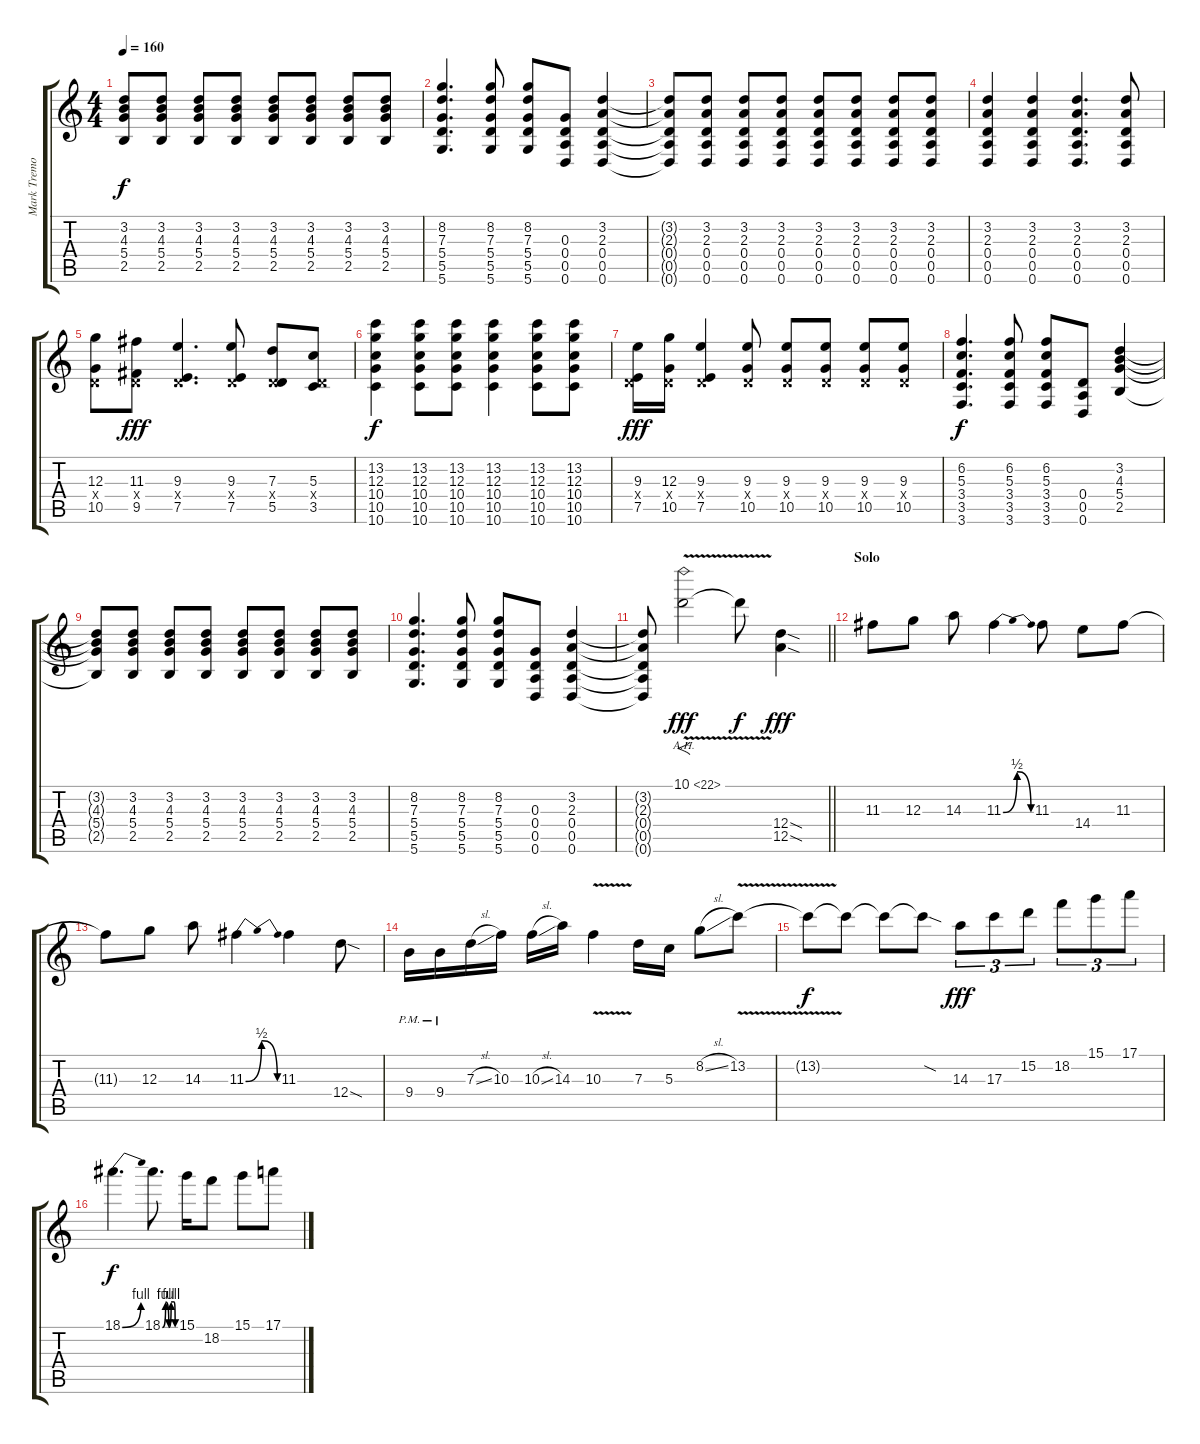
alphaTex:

\track ("Mark Tremonti [Guitar]" "Mark Tremo") {instrument electricguitarjazz}
\staff {score tabs}
\tuning (E4 B3 G3 D3 A2 D2) {hide}
\ts (4 4)
\tempo 160
\clef g2
\ks c
(3.2{t} 4.3{t} 5.4{t} 2.5{t}).8{dy f} (3.2 4.3 5.4 2.5).8 (3.2 4.3 5.4 2.5).8 (3.2 4.3 5.4 2.5).8 (3.2 4.3 5.4 2.5).8 (3.2 4.3 5.4 2.5).8 (3.2 4.3 5.4 2.5).8 (3.2 4.3 5.4 2.5).8 |
(8.2 7.3 5.4 5.5 5.6).4{d} (8.2 7.3 5.4 5.5 5.6).8 (8.2 7.3 5.4 5.5 5.6).8 (0.3 0.4 0.5 0.6).8 (3.2 2.3 0.4 0.5 0.6).4 |
(3.2{t} 2.3{t} 0.4{t} 0.5{t} 0.6{t}).8 (3.2 2.3 0.4 0.5 0.6).8 (3.2 2.3 0.4 0.5 0.6).8 (3.2 2.3 0.4 0.5 0.6).8 (3.2 2.3 0.4 0.5 0.6).8 (3.2 2.3 0.4 0.5 0.6).8 (3.2 2.3 0.4 0.5 0.6).8 (3.2 2.3 0.4 0.5 0.6).8 |
(3.2 2.3 0.4 0.5 0.6).4 (3.2 2.3 0.4 0.5 0.6).4 (3.2 2.3 0.4 0.5 0.6).4{d} (3.2 2.3 0.4 0.5 0.6).8 |
(12.3 0.4{x} 10.5).8 (11.3 0.4{x} 9.5).8{dy fff} (9.3 0.4{x} 7.5).4{d} (9.3 0.4{x} 7.5).8 (7.3 0.4{x} 5.5).8 (5.3 0.4{x} 3.5).8 |
(13.2 12.3 10.4 10.5 10.6).4{dy f} (13.2 12.3 10.4 10.5 10.6).8 (13.2 12.3 10.4 10.5 10.6).8 (13.2 12.3 10.4 10.5 10.6).4 (13.2 12.3 10.4 10.5 10.6).8 (13.2 12.3 10.4 10.5 10.6).8 |
(9.3 0.4{x} 7.5).16{dy fff} (12.3 0.4{x} 10.5).16 (9.3 0.4{x} 7.5).4 (9.3 0.4{x} 10.5).8 (9.3 0.4{x} 10.5).8 (9.3 0.4{x} 10.5).8 (9.3 0.4{x} 10.5).8 (9.3 0.4{x} 10.5).8 |
(6.2 5.3 3.4 3.5 3.6).4{d dy f} (6.2 5.3 3.4 3.5 3.6).8 (6.2 5.3 3.4 3.5 3.6).8 (0.4 0.5 0.6).8 (3.2 4.3 5.4 2.5).4 |
(3.2{t} 4.3{t} 5.4{t} 2.5{t}).8 (3.2 4.3 5.4 2.5).8 (3.2 4.3 5.4 2.5).8 (3.2 4.3 5.4 2.5).8 (3.2 4.3 5.4 2.5).8 (3.2 4.3 5.4 2.5).8 (3.2 4.3 5.4 2.5).8 (3.2 4.3 5.4 2.5).8 |
(8.2 7.3 5.4 5.5 5.6).4{d} (8.2 7.3 5.4 5.5 5.6).8 (8.2 7.3 5.4 5.5 5.6).8 (0.3 0.4 0.5 0.6).8 (3.2 2.3 0.4 0.5 0.6).4 |
\barLineRight lightlight
(3.2{t} 2.3{t} 0.4{t} 0.5{t} 0.6{t}).8 10.1{ah 12 v}.2{f dy fff} 10.1{t}.8{dy f} (12.4{sod} 12.5{sod}).4{dy fff} |
\section ("" "Solo")
11.3.8{volume 16 balance 9} 12.3.8 14.3.8 11.3{be (bendrelease 0 0 15 2 45 2 60 0)}.4 11.3.8 14.4.8 11.3.8 |
11.3{t}.8 12.3.8 14.3.8 11.3{be (bendrelease 0 0 15 2 45 2 60 0)}.4 11.3.4 12.4{sod}.8 |
9.4{pm}.16 9.4{pm}.16 7.3{sl}.16 10.3.16 10.3{sl}.16 14.3.16 10.3{v}.4 7.3.16 5.3.16 8.2{sl}.8 13.2{v}.8 |
13.2{t}.8{dy f} 13.2{t}.8 13.2{t}.8 13.2{sod t}.8 14.3.8{tu (3 2) dy fff} 17.3.8{tu (3 2)} 15.2.8{tu (3 2)} 18.2.8{tu (3 2)} 15.1.8{tu (3 2)} 17.1.8{tu (3 2)} |
18.1{be (bend 0 0 60 4)}.4{d dy f} 18.1{be (custom 0 0 15 4 30 0 41 4 55 4 60 0)}.8{d} 15.1.16 18.2.8 15.1.8 17.1{sl}.8
